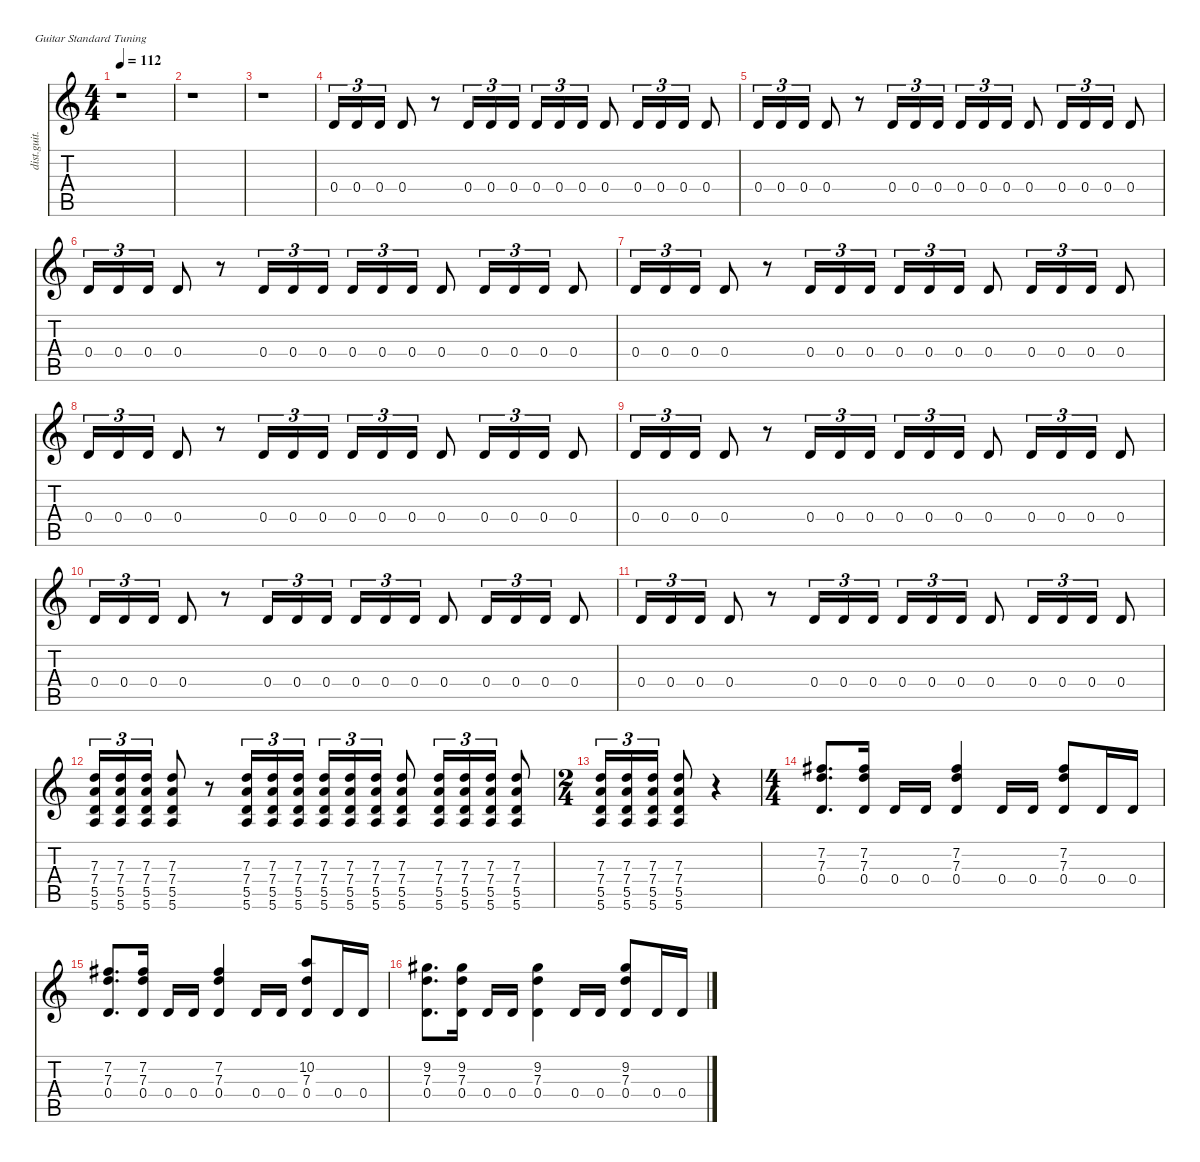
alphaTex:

\defaultSystemsLayout 4
\hideDynamics
\bracketExtendMode nobrackets
\otherSystemsTrackNameOrientation horizontal
\track ("John Petrucci" "dist.guit.") {mute instrument distortionguitar}
\staff {score tabs}
\tuning (E4 B3 G3 D3 A2 E2)
\ts (4 4)
\beaming (8 2 2 2 2)
\tempo 112
\clef g2
\ks c
r.1{dy f instrument distortionguitar beam Down} |
r.1{beam Down} |
r.1{beam Down} |
0.4.16{tu (3 2) beam Up} 0.4.16{tu (3 2) beam Up} 0.4.16{tu (3 2) beam Up} 0.4.8{beam Up} r.8{beam Up} 0.4.16{tu (3 2) beam Up} 0.4.16{tu (3 2) beam Up} 0.4.16{tu (3 2) beam Up} 0.4.16{tu (3 2) beam Up} 0.4.16{tu (3 2) beam Up} 0.4.16{tu (3 2) beam Up} 0.4.8{beam Up} 0.4.16{tu (3 2) beam Up} 0.4.16{tu (3 2) beam Up} 0.4.16{tu (3 2) beam Up} 0.4.8{beam Up} |
0.4.16{tu (3 2) beam Up} 0.4.16{tu (3 2) beam Up} 0.4.16{tu (3 2) beam Up} 0.4.8{beam Up} r.8{beam Up} 0.4.16{tu (3 2) beam Up} 0.4.16{tu (3 2) beam Up} 0.4.16{tu (3 2) beam Up} 0.4.16{tu (3 2) beam Up} 0.4.16{tu (3 2) beam Up} 0.4.16{tu (3 2) beam Up} 0.4.8{beam Up} 0.4.16{tu (3 2) beam Up} 0.4.16{tu (3 2) beam Up} 0.4.16{tu (3 2) beam Up} 0.4.8{beam Up} |
0.4.16{tu (3 2) beam Up} 0.4.16{tu (3 2) beam Up} 0.4.16{tu (3 2) beam Up} 0.4.8{beam Up} r.8{beam Up} 0.4.16{tu (3 2) beam Up} 0.4.16{tu (3 2) beam Up} 0.4.16{tu (3 2) beam Up} 0.4.16{tu (3 2) beam Up} 0.4.16{tu (3 2) beam Up} 0.4.16{tu (3 2) beam Up} 0.4.8{beam Up} 0.4.16{tu (3 2) beam Up} 0.4.16{tu (3 2) beam Up} 0.4.16{tu (3 2) beam Up} 0.4.8{beam Up} |
0.4.16{tu (3 2) beam Up} 0.4.16{tu (3 2) beam Up} 0.4.16{tu (3 2) beam Up} 0.4.8{beam Up} r.8{beam Up} 0.4.16{tu (3 2) beam Up} 0.4.16{tu (3 2) beam Up} 0.4.16{tu (3 2) beam Up} 0.4.16{tu (3 2) beam Up} 0.4.16{tu (3 2) beam Up} 0.4.16{tu (3 2) beam Up} 0.4.8{beam Up} 0.4.16{tu (3 2) beam Up} 0.4.16{tu (3 2) beam Up} 0.4.16{tu (3 2) beam Up} 0.4.8{beam Up} |
0.4.16{tu (3 2) beam Up} 0.4.16{tu (3 2) beam Up} 0.4.16{tu (3 2) beam Up} 0.4.8{beam Up} r.8{beam Up} 0.4.16{tu (3 2) beam Up} 0.4.16{tu (3 2) beam Up} 0.4.16{tu (3 2) beam Up} 0.4.16{tu (3 2) beam Up} 0.4.16{tu (3 2) beam Up} 0.4.16{tu (3 2) beam Up} 0.4.8{beam Up} 0.4.16{tu (3 2) beam Up} 0.4.16{tu (3 2) beam Up} 0.4.16{tu (3 2) beam Up} 0.4.8{beam Up} |
0.4.16{tu (3 2) beam Up} 0.4.16{tu (3 2) beam Up} 0.4.16{tu (3 2) beam Up} 0.4.8{beam Up} r.8{beam Up} 0.4.16{tu (3 2) beam Up} 0.4.16{tu (3 2) beam Up} 0.4.16{tu (3 2) beam Up} 0.4.16{tu (3 2) beam Up} 0.4.16{tu (3 2) beam Up} 0.4.16{tu (3 2) beam Up} 0.4.8{beam Up} 0.4.16{tu (3 2) beam Up} 0.4.16{tu (3 2) beam Up} 0.4.16{tu (3 2) beam Up} 0.4.8{beam Up} |
0.4.16{tu (3 2) beam Up} 0.4.16{tu (3 2) beam Up} 0.4.16{tu (3 2) beam Up} 0.4.8{beam Up} r.8{beam Up} 0.4.16{tu (3 2) beam Up} 0.4.16{tu (3 2) beam Up} 0.4.16{tu (3 2) beam Up} 0.4.16{tu (3 2) beam Up} 0.4.16{tu (3 2) beam Up} 0.4.16{tu (3 2) beam Up} 0.4.8{beam Up} 0.4.16{tu (3 2) beam Up} 0.4.16{tu (3 2) beam Up} 0.4.16{tu (3 2) beam Up} 0.4.8{beam Up} |
0.4.16{tu (3 2) beam Up} 0.4.16{tu (3 2) beam Up} 0.4.16{tu (3 2) beam Up} 0.4.8{beam Up} r.8{beam Up} 0.4.16{tu (3 2) beam Up} 0.4.16{tu (3 2) beam Up} 0.4.16{tu (3 2) beam Up} 0.4.16{tu (3 2) beam Up} 0.4.16{tu (3 2) beam Up} 0.4.16{tu (3 2) beam Up} 0.4.8{beam Up} 0.4.16{tu (3 2) beam Up} 0.4.16{tu (3 2) beam Up} 0.4.16{tu (3 2) beam Up} 0.4.8{beam Up} |
(7.3 7.4 5.5 5.6).16{tu (3 2) beam Up} (7.3 7.4 5.5 5.6).16{tu (3 2) beam Up} (7.3 7.4 5.5 5.6).16{tu (3 2) beam Up} (7.3 7.4 5.5 5.6).8{beam Up} r.8{beam Up} (7.3 7.4 5.5 5.6).16{tu (3 2) beam Up} (7.3 7.4 5.5 5.6).16{tu (3 2) beam Up} (7.3 7.4 5.5 5.6).16{tu (3 2) beam Up} (7.3 7.4 5.5 5.6).16{tu (3 2) beam Up} (7.3 7.4 5.5 5.6).16{tu (3 2) beam Up} (7.3 7.4 5.5 5.6).16{tu (3 2) beam Up} (7.3 7.4 5.5 5.6).8{beam Up} (7.3 7.4 5.5 5.6).16{tu (3 2) beam Up} (7.3 7.4 5.5 5.6).16{tu (3 2) beam Up} (7.3 7.4 5.5 5.6).16{tu (3 2) beam Up} (7.3 7.4 5.5 5.6).8{beam Up} |
\ts (2 4)
\beaming (8 2 2)
(7.3 7.4 5.5 5.6).16{tu (3 2) beam Up} (7.3 7.4 5.5 5.6).16{tu (3 2) beam Up} (7.3 7.4 5.5 5.6).16{tu (3 2) beam Up} (7.3 7.4 5.5 5.6).8{beam Up} r.4{beam Up} |
\ts (4 4)
\beaming (8 2 2 2 2)
(7.2{acc #} 7.3 0.4).8{d beam Up} (7.2{acc #} 7.3 0.4).16{beam Up} 0.4.16{beam Up} 0.4.16{beam Up} (7.2{acc #} 7.3 0.4).4{beam Up} 0.4.16{beam Up} 0.4.16{beam Up} (7.2{acc #} 7.3 0.4).8{beam Up} 0.4.16{beam Up} 0.4.16{beam Up} |
(7.2{acc #} 7.3 0.4).8{d beam Up} (7.2{acc #} 7.3 0.4).16{beam Up} 0.4.16{beam Up} 0.4.16{beam Up} (7.2{acc #} 7.3 0.4).4{beam Up} 0.4.16{beam Up} 0.4.16{beam Up} (10.2 7.3 0.4).8{beam Up} 0.4.16{beam Up} 0.4.16{beam Up} |
(9.2{acc #} 7.3 0.4).8{d beam Down} (9.2{acc #} 7.3 0.4).16{beam Down} 0.4.16{beam Up} 0.4.16{beam Up} (9.2{acc #} 7.3 0.4).4{beam Down} 0.4.16{beam Up} 0.4.16{beam Up} (9.2{acc #} 7.3 0.4).8{beam Up} 0.4.16{beam Up} 0.4.16{beam Up}
